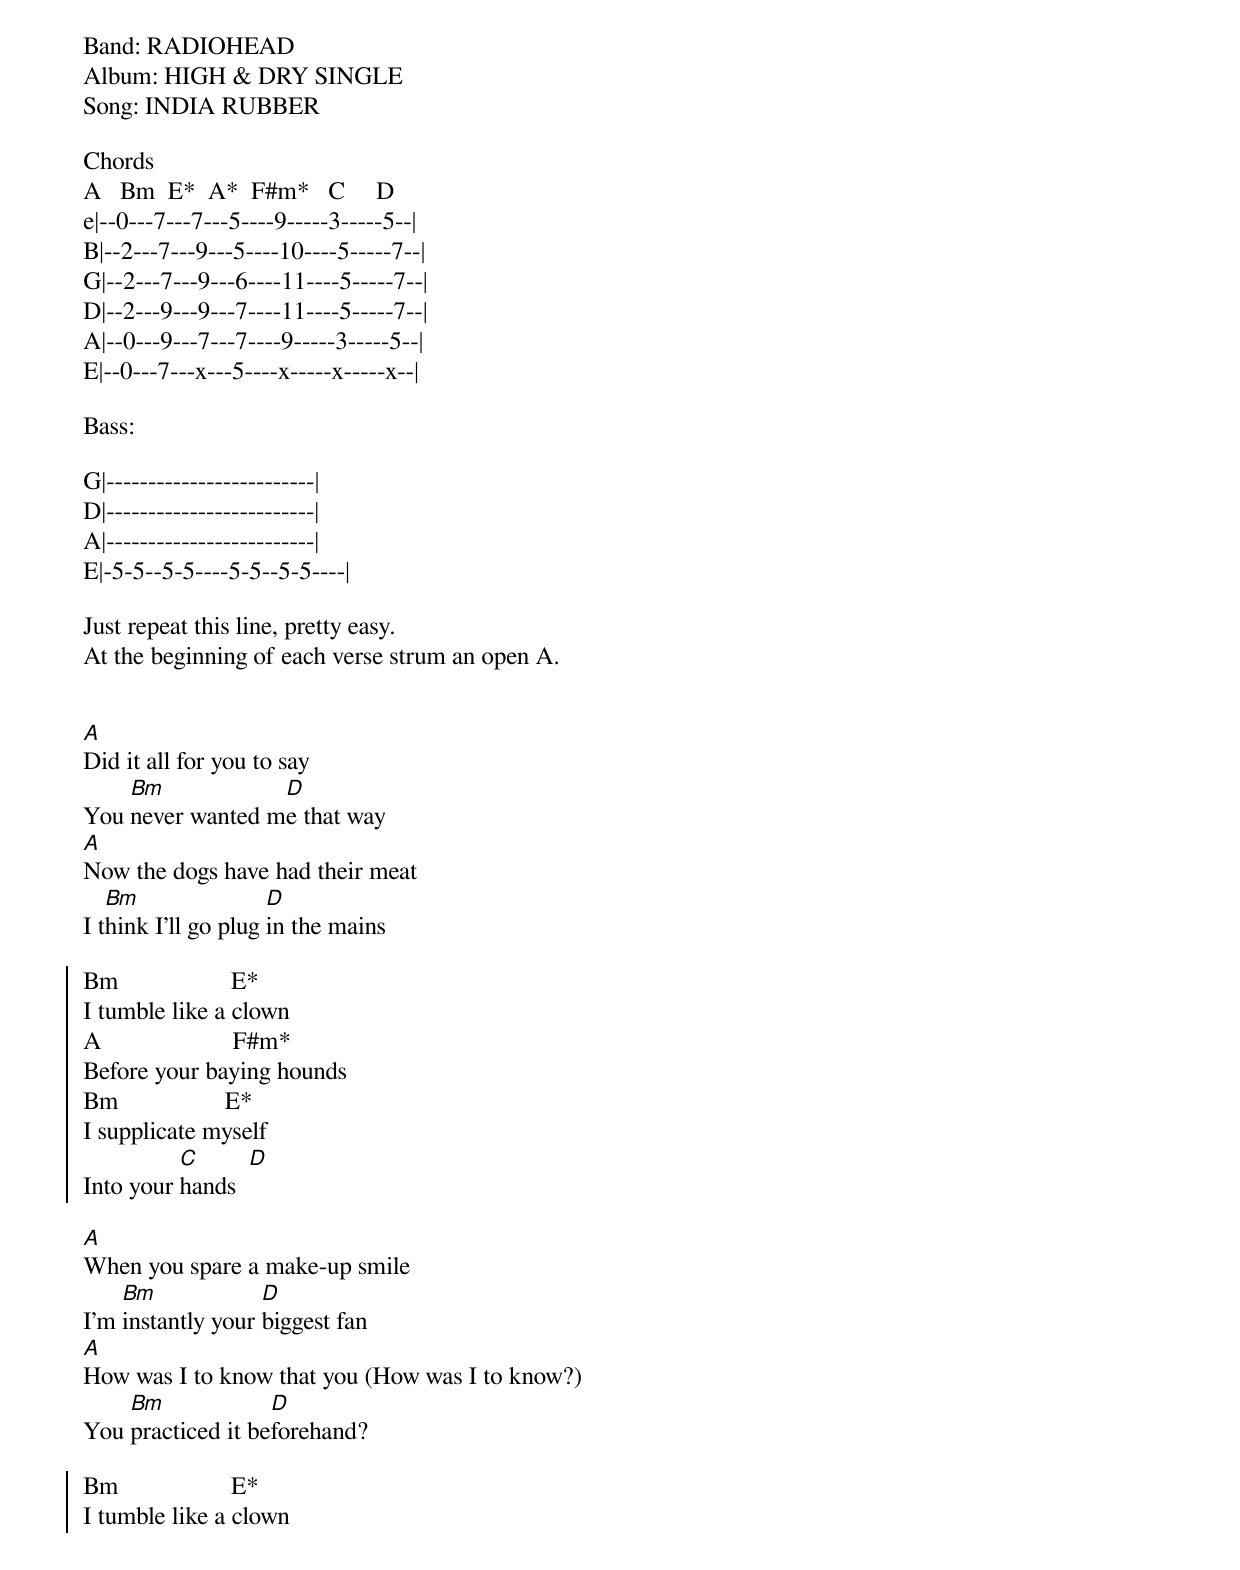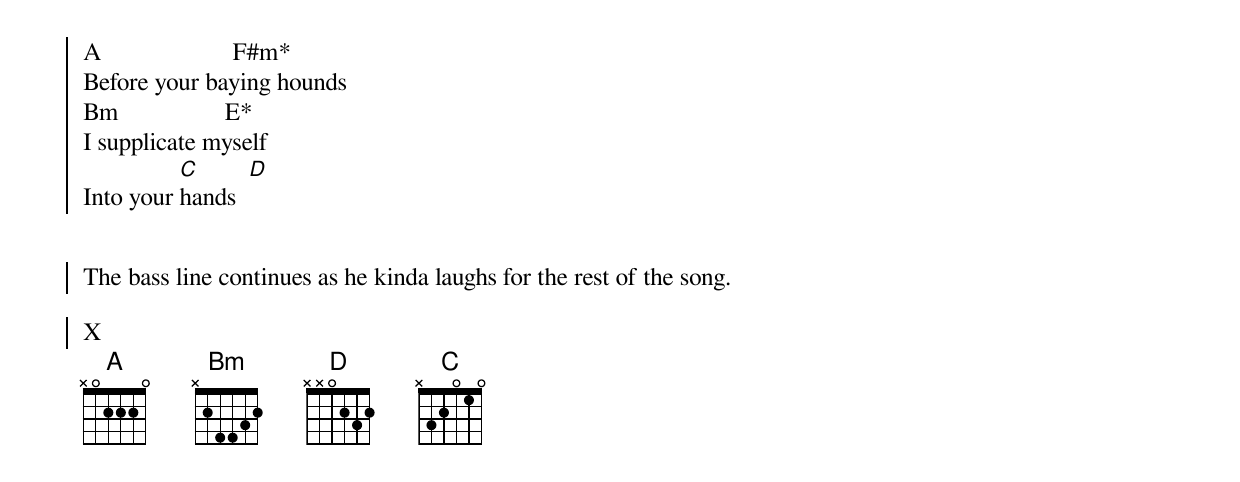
Band: RADIOHEAD
Album: HIGH & DRY SINGLE
Song: INDIA RUBBER

Chords
A   Bm  E*  A*  F#m*   C     D
e|--0---7---7---5----9-----3-----5--|
B|--2---7---9---5----10----5-----7--|
G|--2---7---9---6----11----5-----7--|
D|--2---9---9---7----11----5-----7--|
A|--0---9---7---7----9-----3-----5--|
E|--0---7---x---5----x-----x-----x--|

Bass:

G|-------------------------|
D|-------------------------|
A|-------------------------|
E|-5-5--5-5----5-5--5-5----|

Just repeat this line, pretty easy.
At the beginning of each verse strum an open A.


{start_of_verse}
[A]Did it all for you to say
You [Bm]never wanted m[D]e that way
[A]Now the dogs have had their meat
I t[Bm]hink I'll go plug [D]in the mains

{start_of_chorus}
Bm                  E*
I tumble like a clown
A                     F#m*
Before your baying hounds
Bm                 E*
I supplicate myself
Into your [C]hands  [D]

{start_of_verse}
[A]When you spare a make-up smile
I'm [Bm]instantly your [D]biggest fan
[A]How was I to know that you (How was I to know?)
You [Bm]practiced it be[D]forehand?

{start_of_chorus}
Bm                  E*
I tumble like a clown
A                     F#m*
Before your baying hounds
Bm                 E*
I supplicate myself
Into your [C]hands  [D]


The bass line continues as he kinda laughs for the rest of the song.

X
